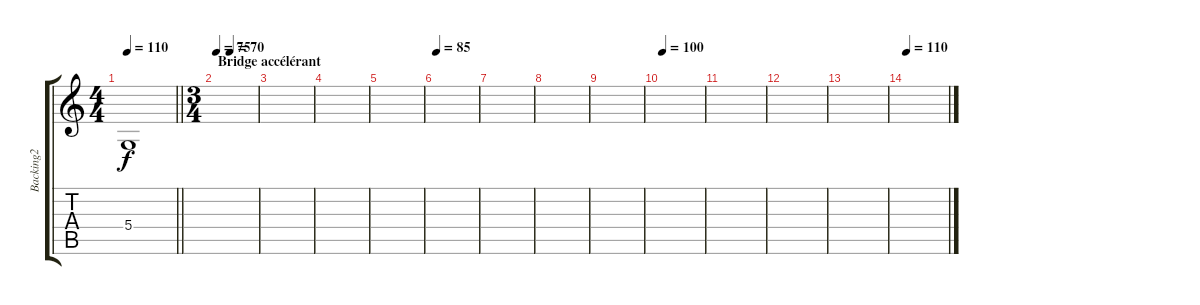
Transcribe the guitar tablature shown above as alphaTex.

\track ("Backing2" "Backing2") {instrument lead6voice}
\staff {score tabs}
\tuning (E4 B3 G3 D3 A2 E2) {hide}
\ts (4 4)
\tempo 110
\clef g2
\barLineRight lightlight
\ks c
5.4.1{dy f} |
\ts (3 4)
\section ("" "Bridge accélérant")
\tempo 75
\tempo (70 0.3333333333333333)
|
|
|
|
\tempo 85
|
|
|
|
\tempo 100
|
|
|
|
\tempo 110
